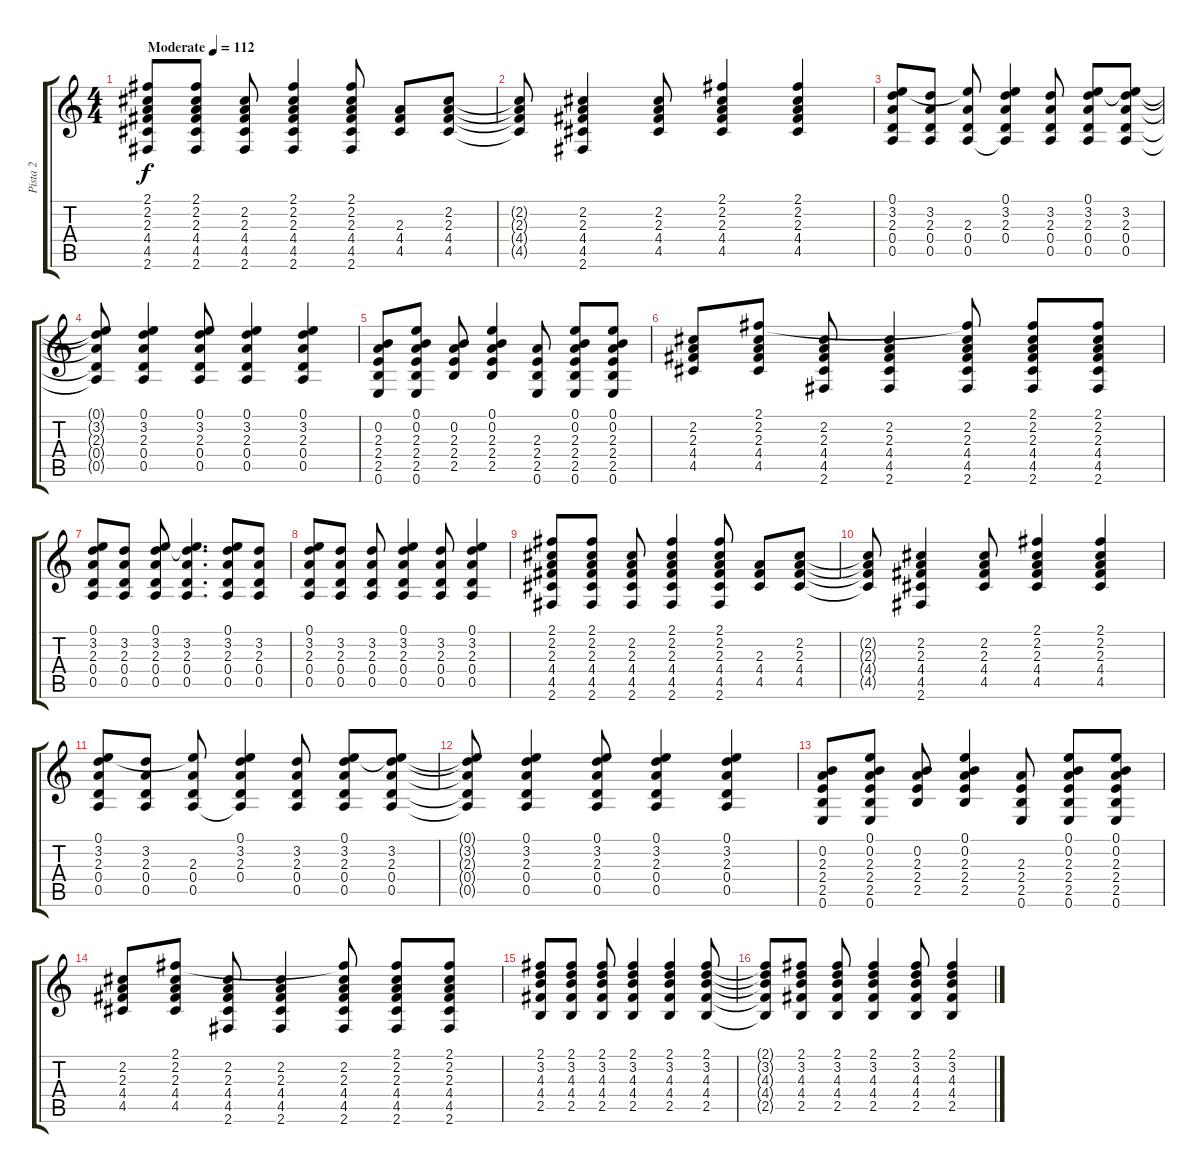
\track ("Pista 2" "Pista 2") {instrument acousticguitarsteel}
\staff {score tabs}
\tuning (E4 B3 G3 D3 A2 E2) {hide}
\ts (4 4)
\tempo (112 "Moderate")
\clef g2
\ks c
(2.1 2.2 2.3 4.4 4.5 2.6).8{dy f instrument acousticguitarsteel} (2.1 2.2 2.3 4.4 4.5 2.6).8 (2.2 2.3 4.4 4.5 2.6).8 (2.1 2.2 2.3 4.4 4.5 2.6).4 (2.1 2.2 2.3 4.4 4.5 2.6).8 (2.3 4.4 4.5).8 (2.2 2.3 4.4 4.5).8 |
(2.2{t} 2.3{t} 4.4{t} 4.5{t}).8 (2.2 2.3 4.4 4.5 2.6).4 (2.2 2.3 4.4 4.5).8 (2.1 2.2 2.3 4.4 4.5).4 (2.1 2.2 2.3 4.4 4.5).4 |
(0.1 3.2 2.3 0.4 0.5).8 (3.2 2.3 0.4 0.5).8 (0.1{t} 2.3 0.4 0.5).8 (0.1 3.2 2.3 0.4 0.5{t}).4 (3.2 2.3 0.4 0.5).8 (0.1 3.2 2.3 0.4 0.5).8 (0.1{t} 3.2 2.3 0.4 0.5).8 |
(0.1{t} 3.2{t} 2.3{t} 0.4{t} 0.5{t}).8 (0.1 3.2 2.3 0.4 0.5).4 (0.1 3.2 2.3 0.4 0.5).8 (0.1 3.2 2.3 0.4 0.5).4 (0.1 3.2 2.3 0.4 0.5).4 |
(0.2 2.3 2.4 2.5 0.6).8 (0.1 0.2 2.3 2.4 2.5 0.6).8 (0.2 2.3 2.4 2.5).8 (0.1 0.2 2.3 2.4 2.5).4 (2.3 2.4 2.5 0.6).8 (0.1 0.2 2.3 2.4 2.5 0.6).8 (0.1 0.2 2.3 2.4 2.5 0.6).8 |
(2.2 2.3 4.4 4.5).8 (2.1 2.2 2.3 4.4 4.5).8 (2.2 2.3 4.4 4.5 2.6).8 (2.2 2.3 4.4 4.5 2.6).4 (2.1{t} 2.2 2.3 4.4 4.5 2.6).8 (2.1 2.2 2.3 4.4 4.5 2.6).8 (2.1 2.2 2.3 4.4 4.5 2.6).8 |
(0.1 3.2 2.3 0.4 0.5).8 (3.2 2.3 0.4 0.5).8 (0.1 3.2 2.3 0.4 0.5).8 (0.1{t} 3.2 2.3 0.4 0.5).4{d} (0.1 3.2 2.3 0.4 0.5).8 (3.2 2.3 0.4 0.5).8 |
(0.1 3.2 2.3 0.4 0.5).8 (3.2 2.3 0.4 0.5).8 (3.2 2.3 0.4 0.5).8 (0.1 3.2 2.3 0.4 0.5).4 (3.2 2.3 0.4 0.5).8 (0.1 3.2 2.3 0.4 0.5).4 |
(2.1 2.2 2.3 4.4 4.5 2.6).8 (2.1 2.2 2.3 4.4 4.5 2.6).8 (2.2 2.3 4.4 4.5 2.6).8 (2.1 2.2 2.3 4.4 4.5 2.6).4 (2.1 2.2 2.3 4.4 4.5 2.6).8 (2.3 4.4 4.5).8 (2.2 2.3 4.4 4.5).8 |
(2.2{t} 2.3{t} 4.4{t} 4.5{t}).8 (2.2 2.3 4.4 4.5 2.6).4 (2.2 2.3 4.4 4.5).8 (2.1 2.2 2.3 4.4 4.5).4 (2.1 2.2 2.3 4.4 4.5).4 |
(0.1 3.2 2.3 0.4 0.5).8 (3.2 2.3 0.4 0.5).8 (0.1{t} 2.3 0.4 0.5).8 (0.1 3.2 2.3 0.4 0.5{t}).4 (3.2 2.3 0.4 0.5).8 (0.1 3.2 2.3 0.4 0.5).8 (0.1{t} 3.2 2.3 0.4 0.5).8 |
(0.1{t} 3.2{t} 2.3{t} 0.4{t} 0.5{t}).8 (0.1 3.2 2.3 0.4 0.5).4 (0.1 3.2 2.3 0.4 0.5).8 (0.1 3.2 2.3 0.4 0.5).4 (0.1 3.2 2.3 0.4 0.5).4 |
(0.2 2.3 2.4 2.5 0.6).8 (0.1 0.2 2.3 2.4 2.5 0.6).8 (0.2 2.3 2.4 2.5).8 (0.1 0.2 2.3 2.4 2.5).4 (2.3 2.4 2.5 0.6).8 (0.1 0.2 2.3 2.4 2.5 0.6).8 (0.1 0.2 2.3 2.4 2.5 0.6).8 |
(2.2 2.3 4.4 4.5).8 (2.1 2.2 2.3 4.4 4.5).8 (2.2 2.3 4.4 4.5 2.6).8 (2.2 2.3 4.4 4.5 2.6).4 (2.1{t} 2.2 2.3 4.4 4.5 2.6).8 (2.1 2.2 2.3 4.4 4.5 2.6).8 (2.1 2.2 2.3 4.4 4.5 2.6).8 |
(2.1 3.2 4.3 4.4 2.5).8 (2.1 3.2 4.3 4.4 2.5).8 (2.1 3.2 4.3 4.4 2.5).8 (2.1 3.2 4.3 4.4 2.5).4 (2.1 3.2 4.3 4.4 2.5).4 (2.1 3.2 4.3 4.4 2.5).8 |
(2.1{t} 3.2{t} 4.3{t} 4.4{t} 2.5{t}).8 (2.1 3.2 4.3 4.4 2.5).8 (2.1 3.2 4.3 4.4 2.5).8 (2.1 3.2 4.3 4.4 2.5).4 (2.1 3.2 4.3 4.4 2.5).8 (2.1 3.2 4.3 4.4 2.5).4
